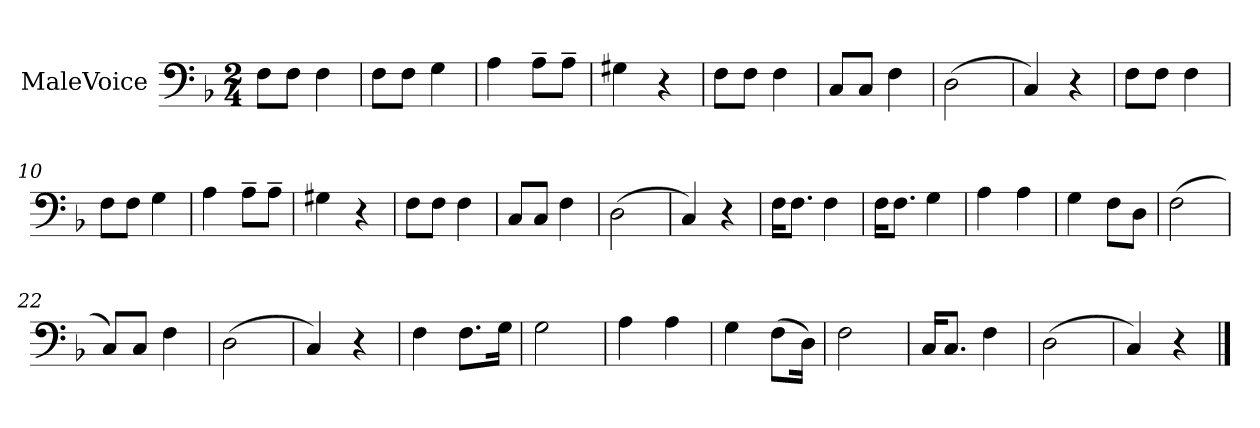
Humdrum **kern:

**kern
*part1
*staff1
*I"MaleVoice
*clefF4
*k[b-]
*M2/4
*MM100
=1
8F\L
8F\J
4F
=2
8F\L
8F\J
4G
=3
4A
8A~\L
8A~\J
=4
4G#X
4r
=5
8F\L
8F\J
4F
=6
8C/L
8C/J
4F
=7
(2D
=8
4C)
4r
=9
8F\L
8F\J
4F
=10
8F\L
8F\J
4G
=11
4A
8A~\L
8A~\J
=12
4G#X
4r
=13
8F\L
8F\J
4F
=14
8C/L
8C/J
4F
=15
(2D
=16
4C)
4r
=17
16F\KL
8.F\J
4F
=18
16F\KL
8.F\J
4G
=19
4A
4A
=20
4G
8F\L
8D\J
=21
(2F
=22
8C/L)
8C/J
4F
=23
(2D
=24
4C)
4r
=25
4F
8.F\L
16G\Jk
=26
2G
=27
4A
4A
=28
4G
(8F\L
16D\Jk)
=29
2F
=30
16C/KL
8.C/J
4F
=31
(2D
=32
4C)
4r
==
*-
